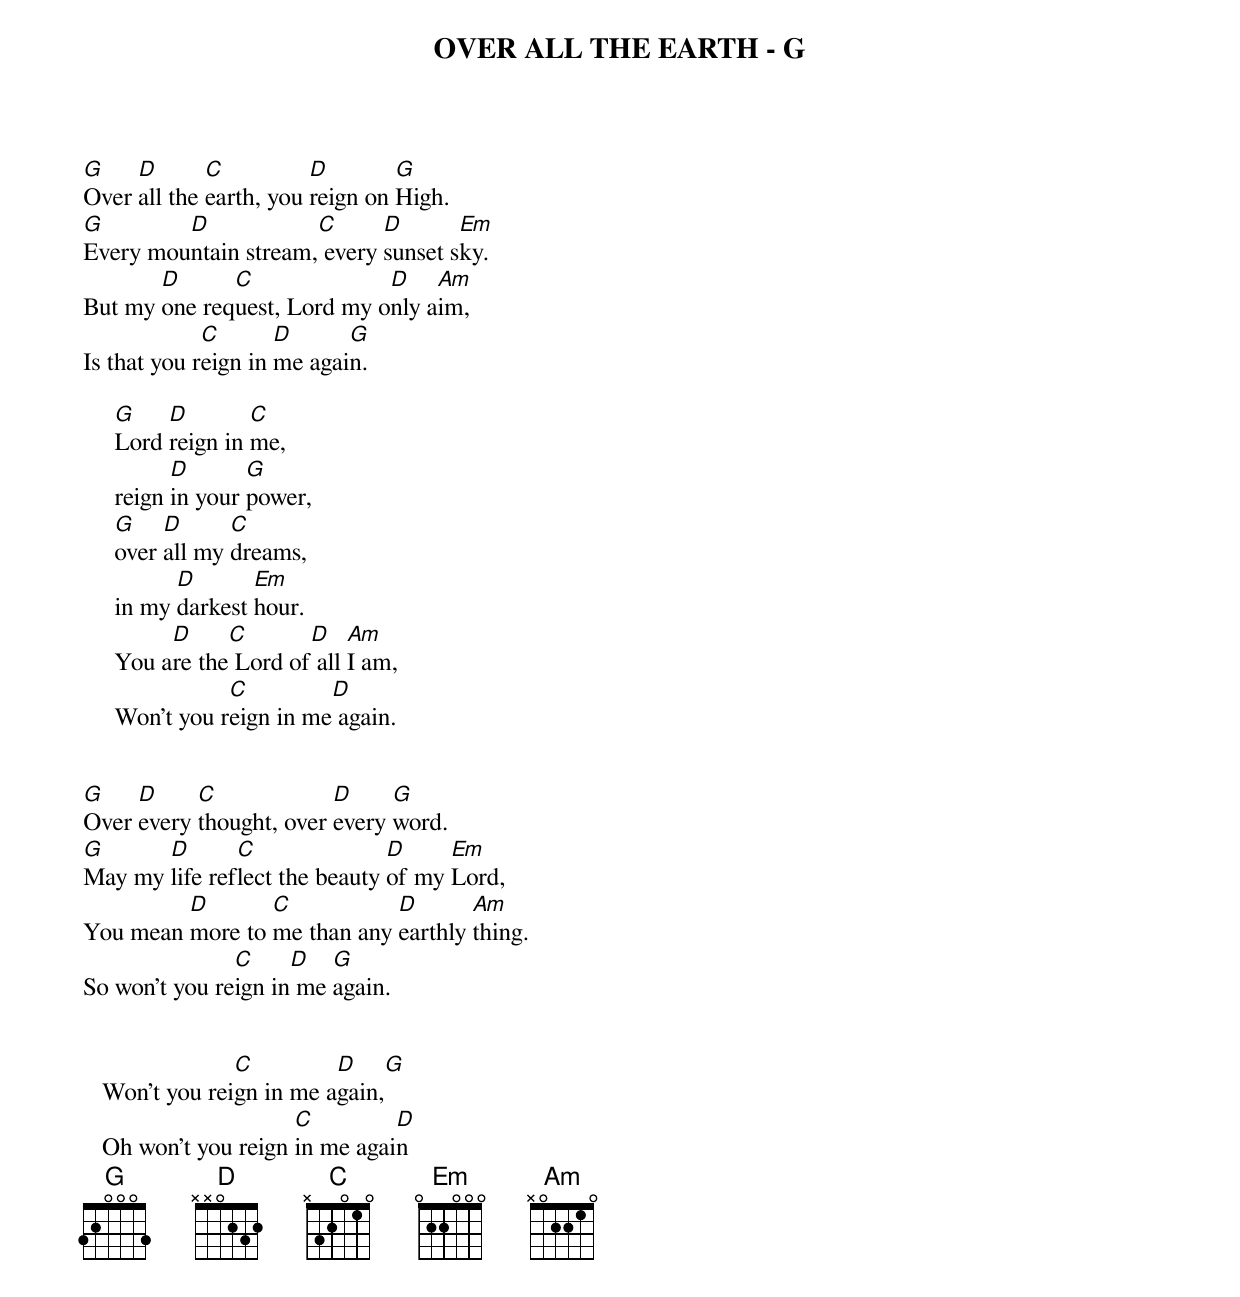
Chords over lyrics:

OVER ALL THE EARTH - G

G    D       C          D        G
Over all the earth, you reign on High.
G        D            C      D       Em
Every mountain stream, every sunset sky.
       D      C              D    Am
But my one request, Lord my only aim,
             C       D      G
Is that you reign in me again.

     G    D        C
     Lord reign in me,
           D       G
     reign in your power,
     G    D      C
     over all my dreams,
           D       Em
     in my darkest hour.
          D     C       D    Am
     You are the Lord of all I am,
                C         D
     Won't you reign in me again.


G    D     C             D     G
Over every thought, over every word.
G      D       C               D     Em
May my life reflect the beauty of my Lord,
         D       C           D       Am
You mean more to me than any earthly thing.
               C     D   G
So won't you reign in me again.


                C         D     G
   Won't you reign in me again,
                      C         D
   Oh won't you reign in me again
